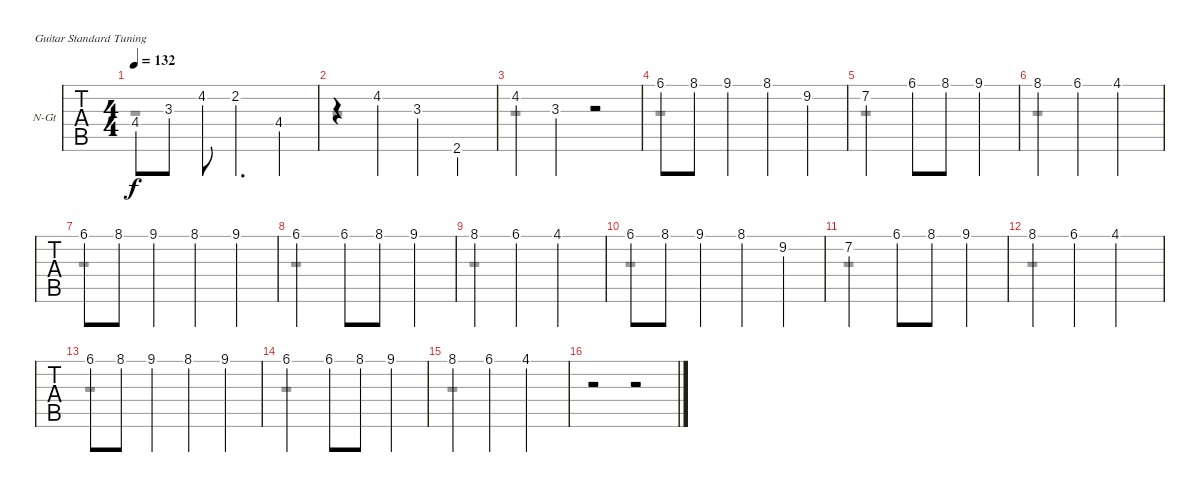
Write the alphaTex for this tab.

\defaultSystemsLayout 4
\bracketExtendMode groupsimilarinstruments
\firstSystemTrackNameOrientation horizontal
\otherSystemsTrackNameOrientation horizontal
\track ("Nylon Guitar" "N-Gt") {instrument acousticguitarnylon}
\staff {tabs}
\tuning (E4 B3 G3 D3 A2 E2)
\voice
\ts (4 4)
\tempo 132
\clef g2
\ks c
4.4.8{dy f} 3.3.8 4.2.8 2.2.4{d} 4.4.4 |
r.4 4.2.4 3.3.4 2.6.4 |
4.2.4 3.3.4 r.2 |
6.1.8 8.1.8 9.1.4 8.1.4 9.2.4 |
7.2.2 6.1.8 8.1.8 9.1.4 |
8.1.4 6.1.4 4.1.2 |
6.1.8 8.1.8 9.1.4 8.1.4 9.1.4 |
6.1.2 6.1.8 8.1.8 9.1.4 |
8.1.4 6.1.4 4.1.2 |
6.1.8 8.1.8 9.1.4 8.1.4 9.2.4 |
7.2.2 6.1.8 8.1.8 9.1.4 |
8.1.4 6.1.4 4.1.2 |
6.1.8 8.1.8 9.1.4 8.1.4 9.1.4 |
6.1.2 6.1.8 8.1.8 9.1.4 |
8.1.4 6.1.4 4.1.2 |
r.2 r.2
\voice
\clef g2
\ottava regular
\simile none
\ks c
r.1{dy f} |
r.1 |
r.1 |
r.1 |
r.1 |
r.1 |
r.1 |
r.1 |
r.1 |
r.1 |
r.1 |
r.1 |
r.1 |
r.1 |
r.1 |
